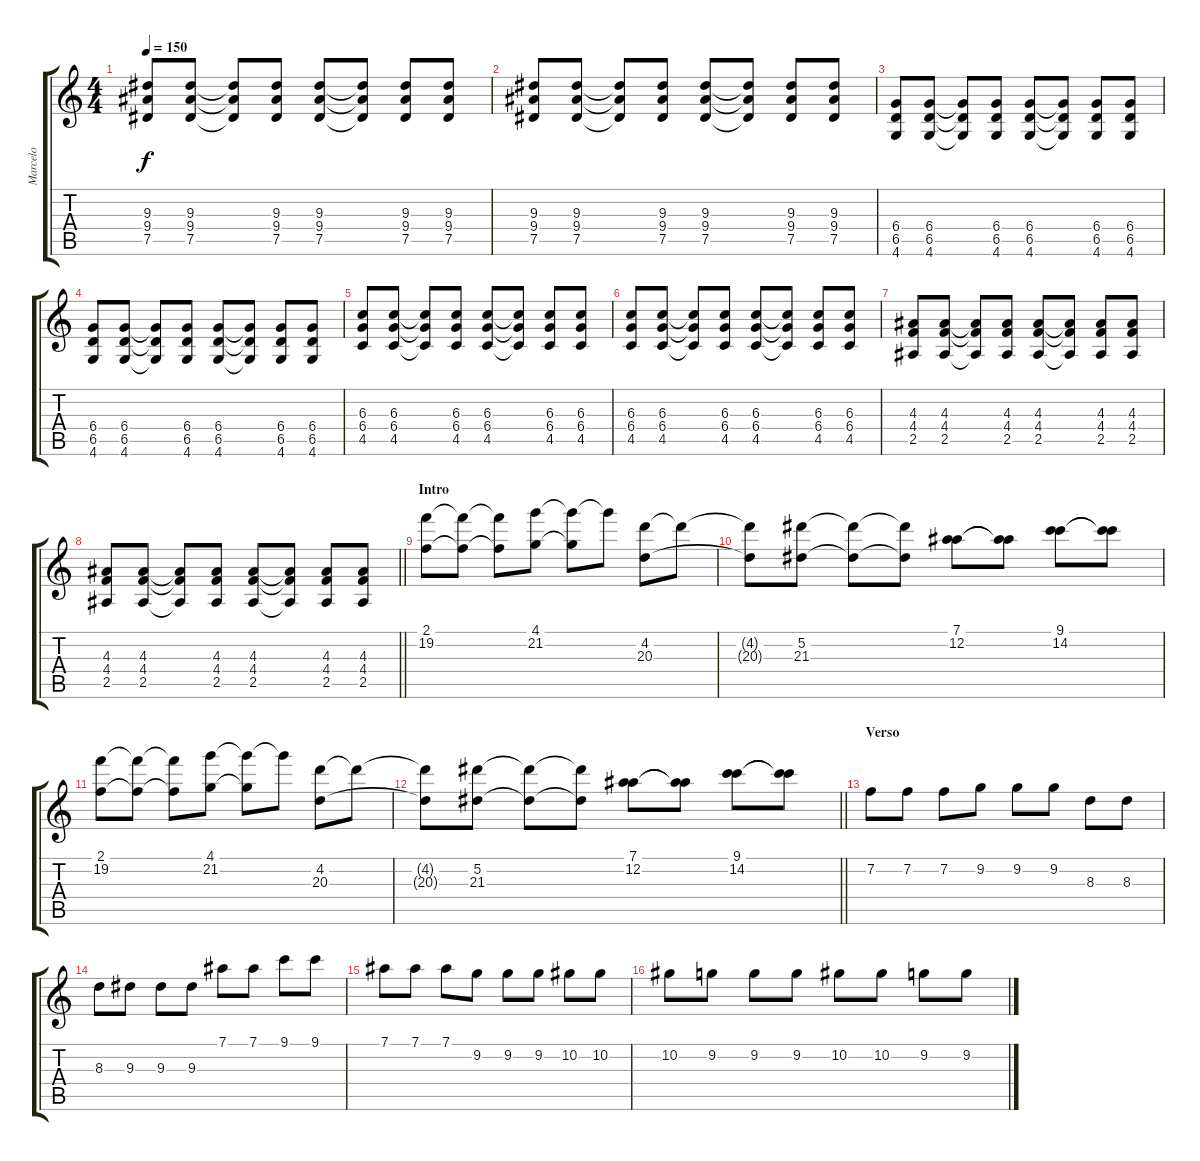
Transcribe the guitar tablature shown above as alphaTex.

\track ("Marcelo" "Marcelo") {instrument electricguitarjazz}
\staff {score tabs}
\tuning (Eb4 Bb3 Gb3 Db3 Ab2 Eb2) {hide}
\ts (4 4)
\tempo 150
\clef g2
\ks c
(9.3 9.4 7.5).8{dy f} (9.3 9.4 7.5).8 (9.3{t} 9.4{t} 7.5{t}).8 (9.3 9.4 7.5).8 (9.3 9.4 7.5).8 (9.3{t} 9.4{t} 7.5{t}).8 (9.3 9.4 7.5).8 (9.3 9.4 7.5).8 |
(9.3 9.4 7.5).8 (9.3 9.4 7.5).8 (9.3{t} 9.4{t} 7.5{t}).8 (9.3 9.4 7.5).8 (9.3 9.4 7.5).8 (9.3{t} 9.4{t} 7.5{t}).8 (9.3 9.4 7.5).8 (9.3 9.4 7.5).8 |
(6.4 6.5 4.6).8 (6.4 6.5 4.6).8 (6.4{t} 6.5{t} 4.6{t}).8 (6.4 6.5 4.6).8 (6.4 6.5 4.6).8 (6.4{t} 6.5{t} 4.6{t}).8 (6.4 6.5 4.6).8 (6.4 6.5 4.6).8 |
(6.4 6.5 4.6).8 (6.4 6.5 4.6).8 (6.4{t} 6.5{t} 4.6{t}).8 (6.4 6.5 4.6).8 (6.4 6.5 4.6).8 (6.4{t} 6.5{t} 4.6{t}).8 (6.4 6.5 4.6).8 (6.4 6.5 4.6).8 |
(6.3 6.4 4.5).8 (6.3 6.4 4.5).8 (6.3{t} 6.4{t} 4.5{t}).8 (6.3 6.4 4.5).8 (6.3 6.4 4.5).8 (6.3{t} 6.4{t} 4.5{t}).8 (6.3 6.4 4.5).8 (6.3 6.4 4.5).8 |
(6.3 6.4 4.5).8 (6.3 6.4 4.5).8 (6.3{t} 6.4{t} 4.5{t}).8 (6.3 6.4 4.5).8 (6.3 6.4 4.5).8 (6.3{t} 6.4{t} 4.5{t}).8 (6.3 6.4 4.5).8 (6.3 6.4 4.5).8 |
(4.3 4.4 2.5).8 (4.3 4.4 2.5).8 (4.3{t} 4.4{t} 2.5{t}).8 (4.3 4.4 2.5).8 (4.3 4.4 2.5).8 (4.3{t} 4.4{t} 2.5{t}).8 (4.3 4.4 2.5).8 (4.3 4.4 2.5).8 |
\barLineRight lightlight
(4.3 4.4 2.5).8 (4.3 4.4 2.5).8 (4.3{t} 4.4{t} 2.5{t}).8 (4.3 4.4 2.5).8 (4.3 4.4 2.5).8 (4.3{t} 4.4{t} 2.5{t}).8 (4.3 4.4 2.5).8 (4.3 4.4 2.5).8 |
\section ("" "Intro")
(2.1 19.2).8{volume 16 instrument stringensemble1} (2.1{t} 19.2{t}).8 (2.1{t} 19.2{t}).8 (4.1 21.2).8 (4.1{t} 21.2{t}).8 21.2{t}.8 (4.2 20.3).8 20.3{t}.8 |
(4.2{t} 20.3{t}).8 (5.2 21.3).8 (5.2{t} 21.3{t}).8 (5.2{t} 21.3{t}).8 (7.1 12.2).8 (7.1{t} 12.2{t}).8 (9.1 14.2).8 (9.1{t} 14.2{t}).8 |
(2.1 19.2).8{volume 16 instrument stringensemble1} (2.1{t} 19.2{t}).8 (2.1{t} 19.2{t}).8 (4.1 21.2).8 (4.1{t} 21.2{t}).8 21.2{t}.8 (4.2 20.3).8 20.3{t}.8 |
\barLineRight lightlight
(4.2{t} 20.3{t}).8 (5.2 21.3).8 (5.2{t} 21.3{t}).8 (5.2{t} 21.3{t}).8 (7.1 12.2).8 (7.1{t} 12.2{t}).8 (9.1 14.2).8 (9.1{t} 14.2{t}).8 |
\section ("" "Verso")
7.2.8 7.2.8 7.2.8 9.2.8 9.2.8 9.2.8 8.3.8 8.3.8 |
8.3.8 9.3.8 9.3.8 9.3.8 7.1.8 7.1.8 9.1.8 9.1.8 |
7.1.8 7.1.8 7.1.8 9.2.8 9.2.8 9.2.8 10.2.8 10.2.8 |
10.2.8 9.2.8 9.2.8 9.2.8 10.2.8 10.2.8 9.2.8 9.2.8
